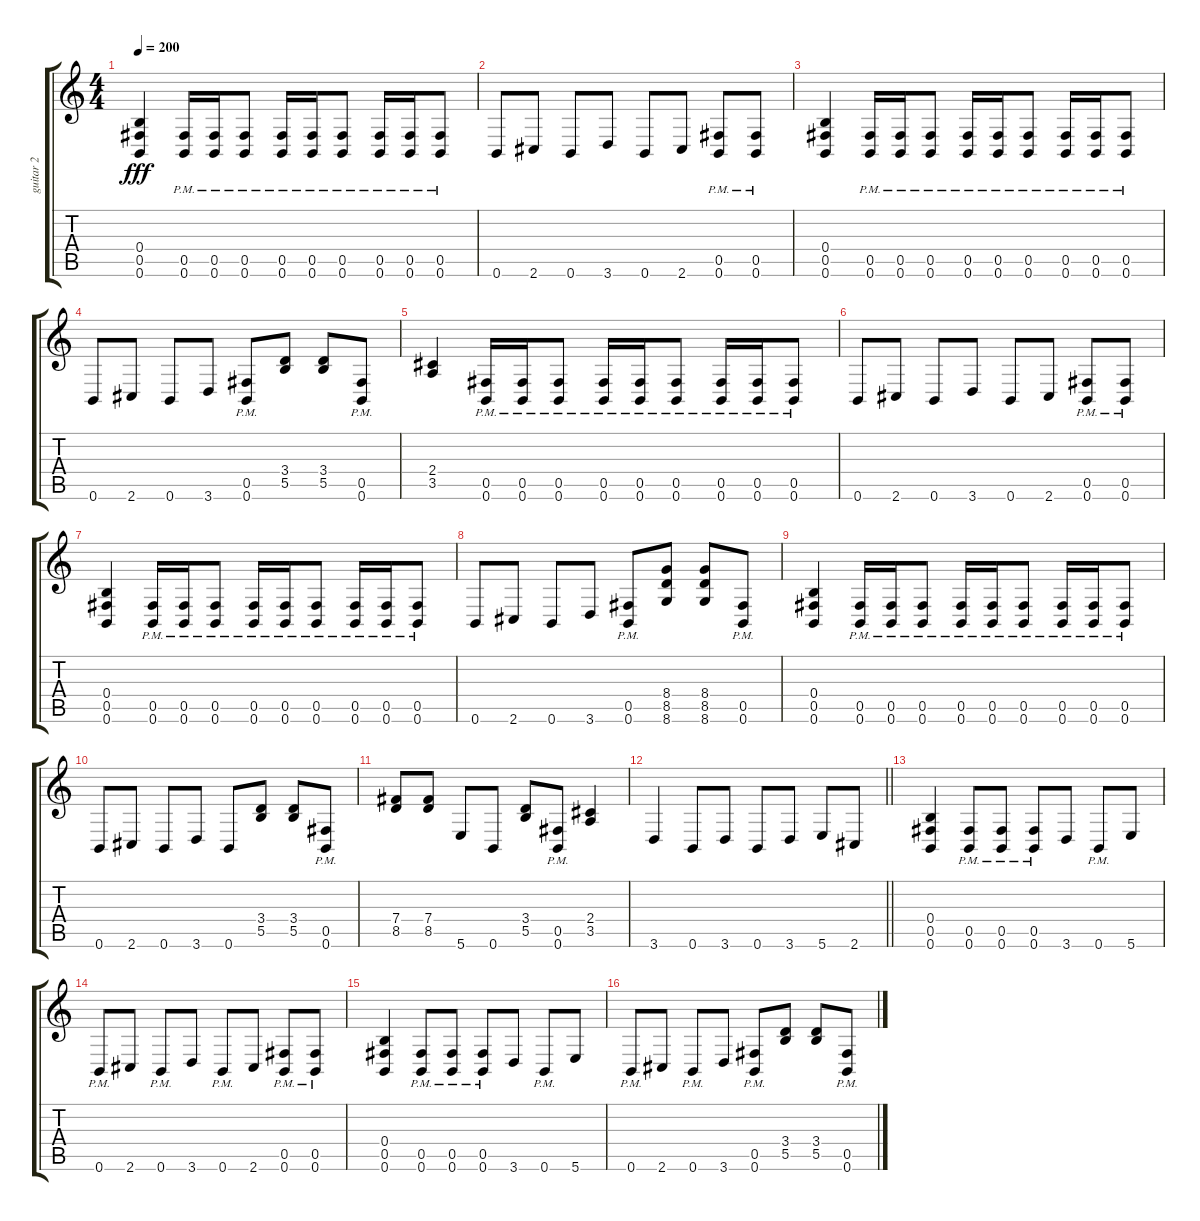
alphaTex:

\track ("guitar 2" "guitar 2") {instrument distortionguitar}
\staff {score tabs}
\tuning (Db4 Ab3 E3 B2 Gb2 B1) {hide}
\ts (4 4)
\section ("" "")
\tempo 200
\clef g2
\ks c
(0.4 0.5 0.6).4{dy fff} (0.5{pm} 0.6{pm}).16 (0.5{pm} 0.6{pm}).16 (0.5{pm} 0.6{pm}).8 (0.5{pm} 0.6{pm}).16 (0.5{pm} 0.6{pm}).16 (0.5{pm} 0.6{pm}).8 (0.5{pm} 0.6{pm}).16 (0.5{pm} 0.6{pm}).16 (0.5{pm} 0.6{pm}).8 |
0.6.8 2.6.8 0.6.8 3.6.8 0.6.8 2.6.8 (0.5{pm} 0.6{pm}).8 (0.5{pm} 0.6{pm}).8 |
(0.4 0.5 0.6).4 (0.5{pm} 0.6{pm}).16 (0.5{pm} 0.6{pm}).16 (0.5{pm} 0.6{pm}).8 (0.5{pm} 0.6{pm}).16 (0.5{pm} 0.6{pm}).16 (0.5{pm} 0.6{pm}).8 (0.5{pm} 0.6{pm}).16 (0.5{pm} 0.6{pm}).16 (0.5{pm} 0.6{pm}).8 |
0.6.8 2.6.8 0.6.8 3.6.8 (0.5{pm} 0.6{pm}).8 (3.4 5.5).8 (3.4 5.5).8 (0.5{pm} 0.6{pm}).8 |
(2.4 3.5).4 (0.5{pm} 0.6{pm}).16 (0.5{pm} 0.6{pm}).16 (0.5{pm} 0.6{pm}).8 (0.5{pm} 0.6{pm}).16 (0.5{pm} 0.6{pm}).16 (0.5{pm} 0.6{pm}).8 (0.5{pm} 0.6{pm}).16 (0.5{pm} 0.6{pm}).16 (0.5{pm} 0.6{pm}).8 |
0.6.8 2.6.8 0.6.8 3.6.8 0.6.8 2.6.8 (0.5{pm} 0.6{pm}).8 (0.5{pm} 0.6{pm}).8 |
(0.4 0.5 0.6).4 (0.5{pm} 0.6{pm}).16 (0.5{pm} 0.6{pm}).16 (0.5{pm} 0.6{pm}).8 (0.5{pm} 0.6{pm}).16 (0.5{pm} 0.6{pm}).16 (0.5{pm} 0.6{pm}).8 (0.5{pm} 0.6{pm}).16 (0.5{pm} 0.6{pm}).16 (0.5{pm} 0.6{pm}).8 |
0.6.8 2.6.8 0.6.8 3.6.8 (0.5{pm} 0.6{pm}).8 (8.4 8.5 8.6).8 (8.4 8.5 8.6).8 (0.5{pm} 0.6{pm}).8 |
(0.4 0.5 0.6).4 (0.5{pm} 0.6{pm}).16 (0.5{pm} 0.6{pm}).16 (0.5{pm} 0.6{pm}).8 (0.5{pm} 0.6{pm}).16 (0.5{pm} 0.6{pm}).16 (0.5{pm} 0.6{pm}).8 (0.5{pm} 0.6{pm}).16 (0.5{pm} 0.6{pm}).16 (0.5{pm} 0.6{pm}).8 |
0.6.8 2.6.8 0.6.8 3.6.8 0.6.8 (3.4 5.5).8 (3.4 5.5).8 (0.5{pm} 0.6{pm}).8 |
(7.4 8.5).8 (7.4 8.5).8 5.6.8 0.6.8 (3.4 5.5).8 (0.5{pm} 0.6{pm}).8 (2.4 3.5).4 |
\barLineRight lightlight
3.6.4 0.6.8 3.6.8 0.6.8 3.6.8 5.6.8 2.6.8 |
\section ("" "")
(0.4 0.5 0.6).4 (0.5{pm} 0.6{pm}).8 (0.5{pm} 0.6{pm}).8 (0.5{pm} 0.6{pm}).8 3.6.8 0.6{pm}.8 5.6.8 |
0.6{pm}.8 2.6.8 0.6{pm}.8 3.6.8 0.6{pm}.8 2.6.8 (0.5{pm} 0.6{pm}).8 (0.5{pm} 0.6{pm}).8 |
(0.4 0.5 0.6).4 (0.5{pm} 0.6{pm}).8 (0.5{pm} 0.6{pm}).8 (0.5{pm} 0.6{pm}).8 3.6.8 0.6{pm}.8 5.6.8 |
0.6{pm}.8 2.6.8 0.6{pm}.8 3.6.8 (0.5{pm} 0.6{pm}).8 (3.4 5.5).8 (3.4 5.5).8 (0.5{pm} 0.6{pm}).8
